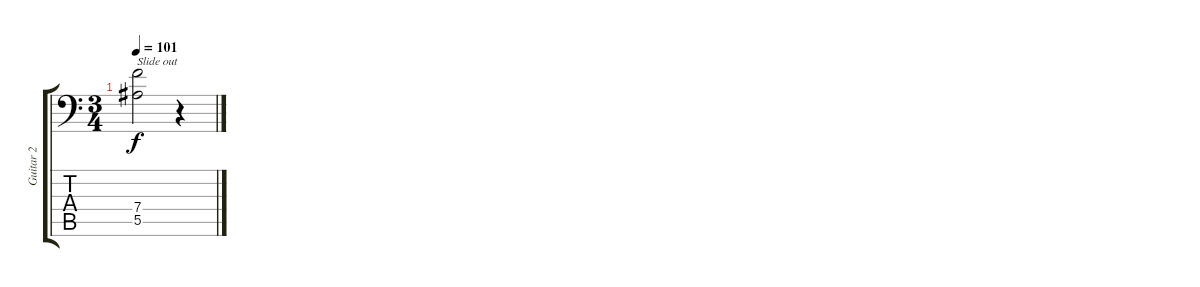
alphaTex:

\track ("Guitar 2" "Guitar 2") {instrument distortionguitar}
\staff {score tabs}
\tuning (C4 G3 Eb3 Bb2 F2 Bb1) {hide}
\ts (3 4)
\tempo 101
\clef f4
\ks c
(7.4 5.5).2{txt "Slide out" dy f} r.4
